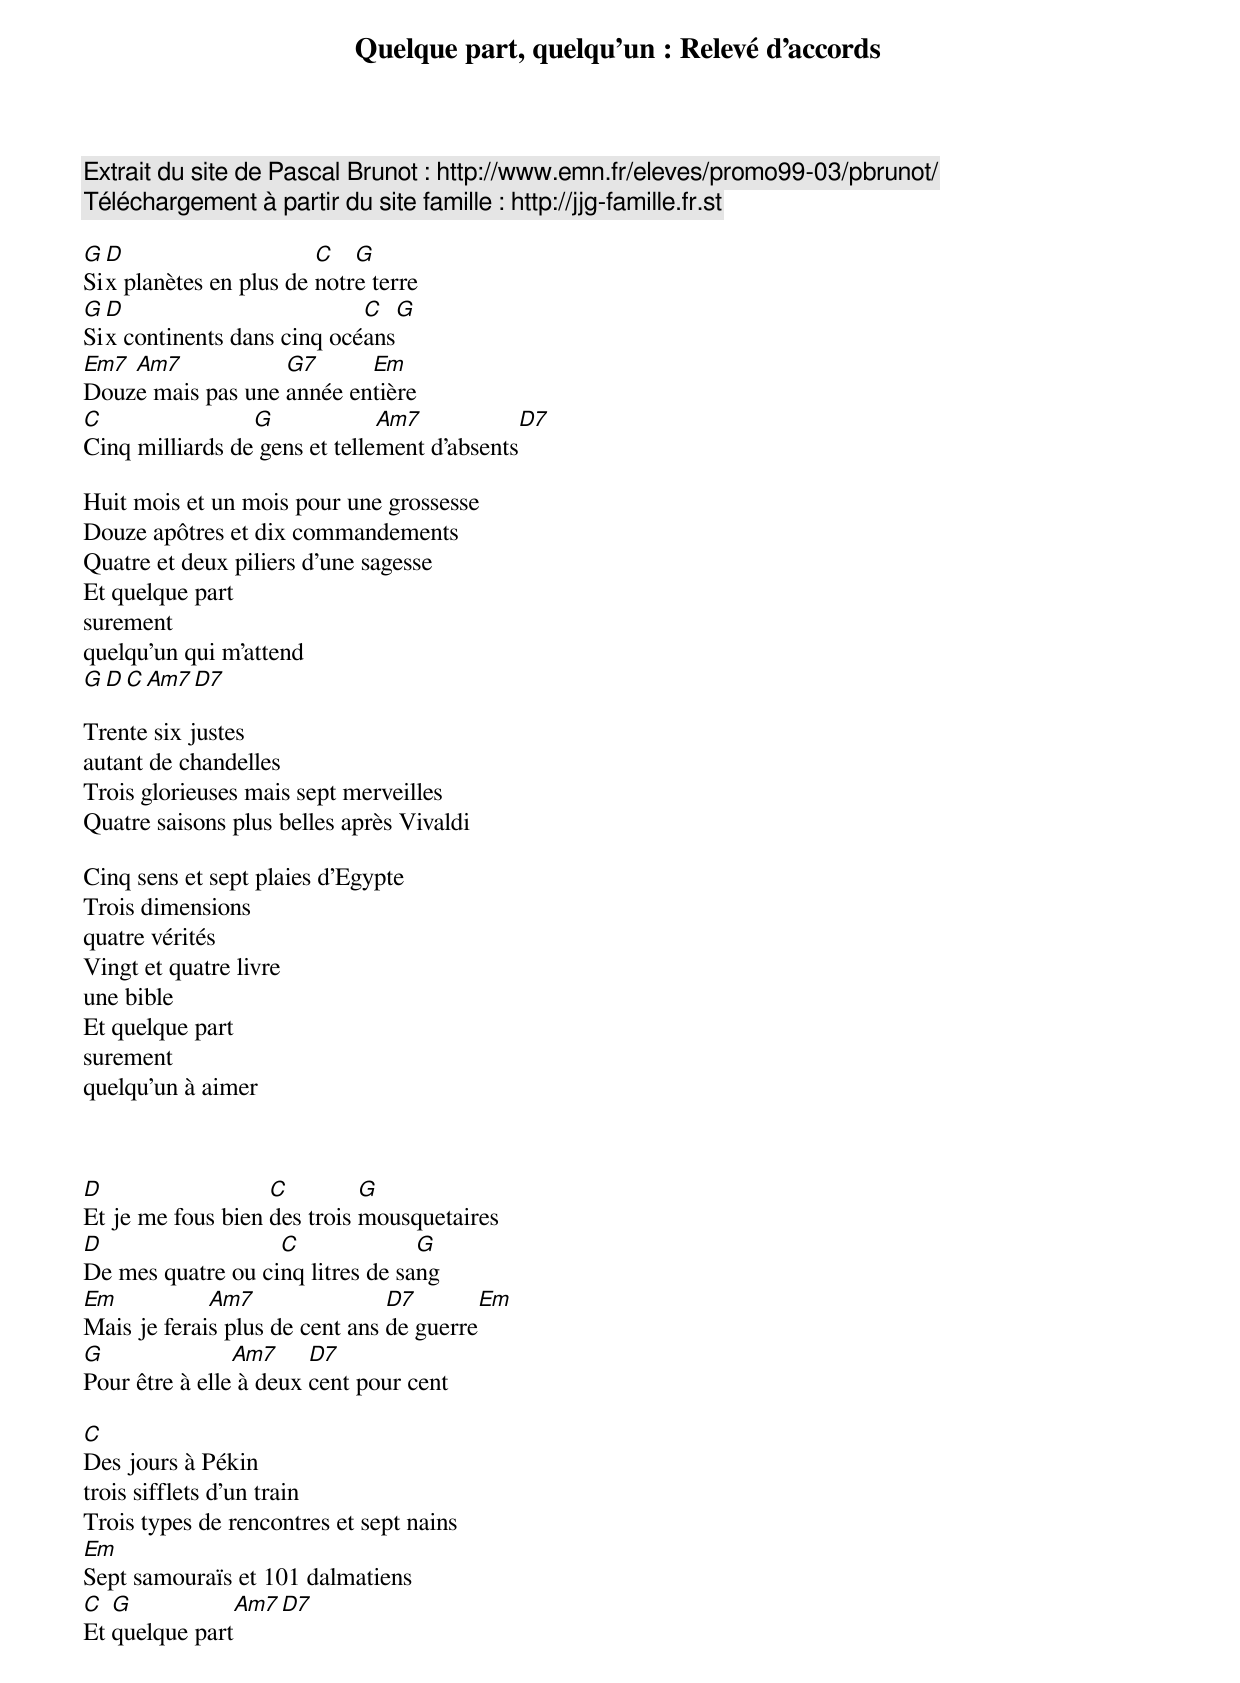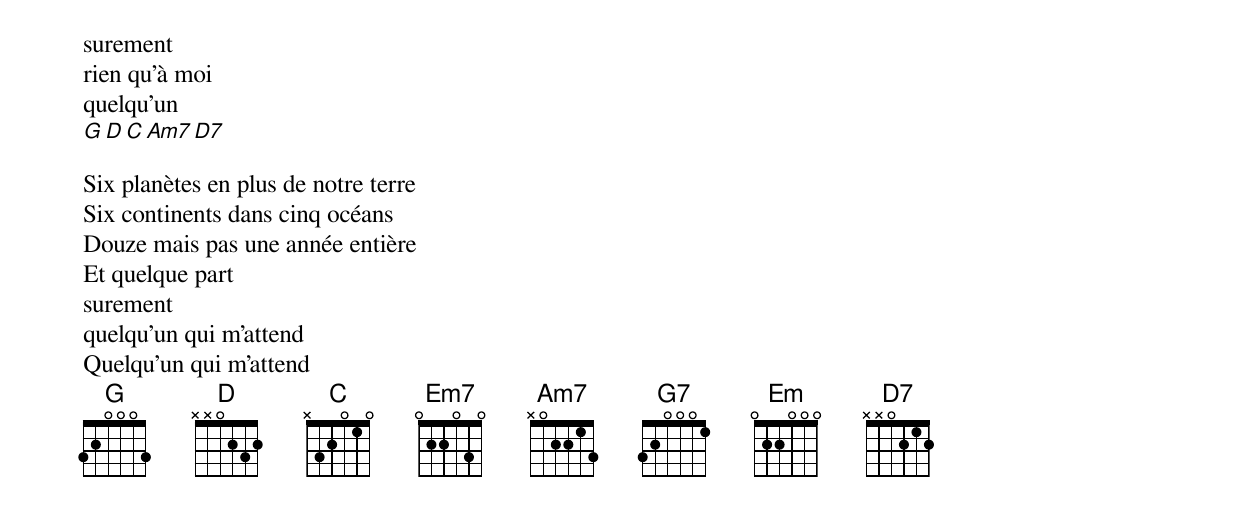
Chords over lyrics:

Quelque part, quelqu'un : Relevé d'accords

Extrait du site de Pascal Brunot : http://www.emn.fr/eleves/promo99-03/pbrunot/
Téléchargement à partir du site famille : http://jjg-famille.fr.st

G D			C   G
Six planètes en plus de notre terre
G D		            C   G
Six continents dans cinq océans
Em7 Am7	           G7      Em
Douze mais pas une année entière
C	         G	       Am7	     D7
Cinq milliards de gens et tellement d'absents

Huit mois et un mois pour une grossesse
Douze apôtres et dix commandements
Quatre et deux piliers d'une sagesse
Et quelque part
surement
quelqu'un qui m'attend
G D C Am7 D7

Trente six justes
autant de chandelles
Dans 500 millions de galaxies
Trois glorieuses mais sept merveilles
Quatre saisons plus belles après Vivaldi

Cinq sens et sept plaies d'Egypte
Trois dimensions
quatre vérités
Vingt et quatre livre
une bible
Et quelque part
surement
quelqu'un à aimer



D		   C	     G
Et je me fous bien des trois mousquetaires
D	           C	          G
De mes quatre ou cinq litres de sang
Em	     Am7		D7	    Em
Mais je ferais plus de cent ans de guerre
G		Am7	D7
Pour être à elle à deux cent pour cent

C
Des jours à Pékin
trois sifflets d'un train
Trois types de rencontres et sept nains
Em
Sept samouraïs et 101 dalmatiens
C  G			   Am7	   D7
Et quelque part
surement
rien qu'à moi
quelqu'un
G D C Am7 D7

Six planètes en plus de notre terre
Six continents dans cinq océans
Douze mais pas une année entière
Et quelque part
surement
quelqu'un qui m'attend
Quelqu'un qui m'attend
